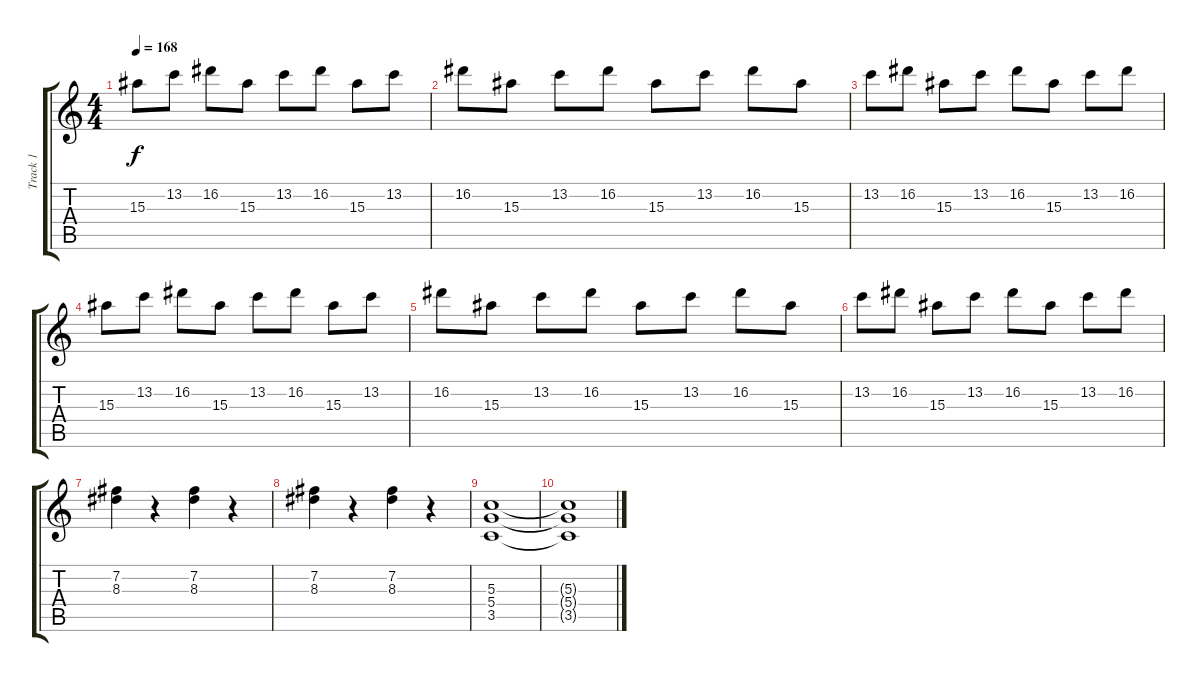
\track ("Track 1" "Track 1") {instrument distortionguitar}
\staff {score tabs}
\tuning (E4 B3 G3 D3 A2 E2) {hide}
\ts (4 4)
\tempo 168
\clef g2
\ks c
15.3.8{dy f} 13.2.8 16.2.8 15.3.8 13.2.8 16.2.8 15.3.8 13.2.8 |
16.2.8 15.3.8 13.2.8 16.2.8 15.3.8 13.2.8 16.2.8 15.3.8 |
13.2.8 16.2.8 15.3.8 13.2.8 16.2.8 15.3.8 13.2.8 16.2.8 |
15.3.8 13.2.8 16.2.8 15.3.8 13.2.8 16.2.8 15.3.8 13.2.8 |
16.2.8 15.3.8 13.2.8 16.2.8 15.3.8 13.2.8 16.2.8 15.3.8 |
13.2.8 16.2.8 15.3.8 13.2.8 16.2.8 15.3.8 13.2.8 16.2.8 |
(7.2 8.3).4 r.4 (7.2 8.3).4 r.4 |
(7.2 8.3).4 r.4 (7.2 8.3).4 r.4 |
(5.3 5.4 3.5).1 |
(5.3{t} 5.4{t} 3.5{t}).1
